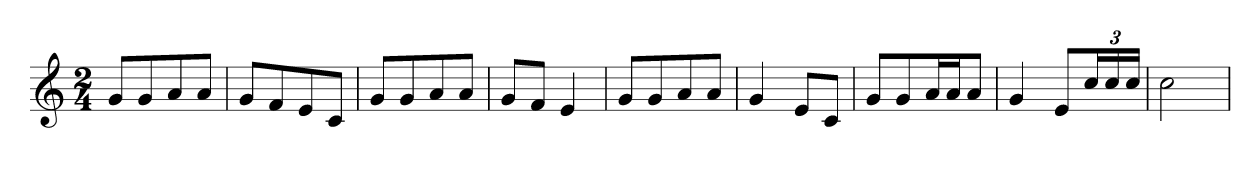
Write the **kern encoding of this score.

**kern
*part1
*staff1
*clefG2
*k[]
*M2/4
=1
8g/L
8g/
8a/
8a/J
=2
8g/L
8f/
8e/
8c/J
=3
8g/L
8g/
8a/
8a/J
=4
8g/L
8f/J
4e/
=5
8g/L
8g/
8a/
8a/J
=6
4g/
8e/L
8c/J
=7
8g/L
8g/
16a/L
16a/J
8a/J
=8
4g/
8e/L
*Xbrackettup
24cc/L
24cc/
24cc/JJ
=9
2cc\
=
*-
